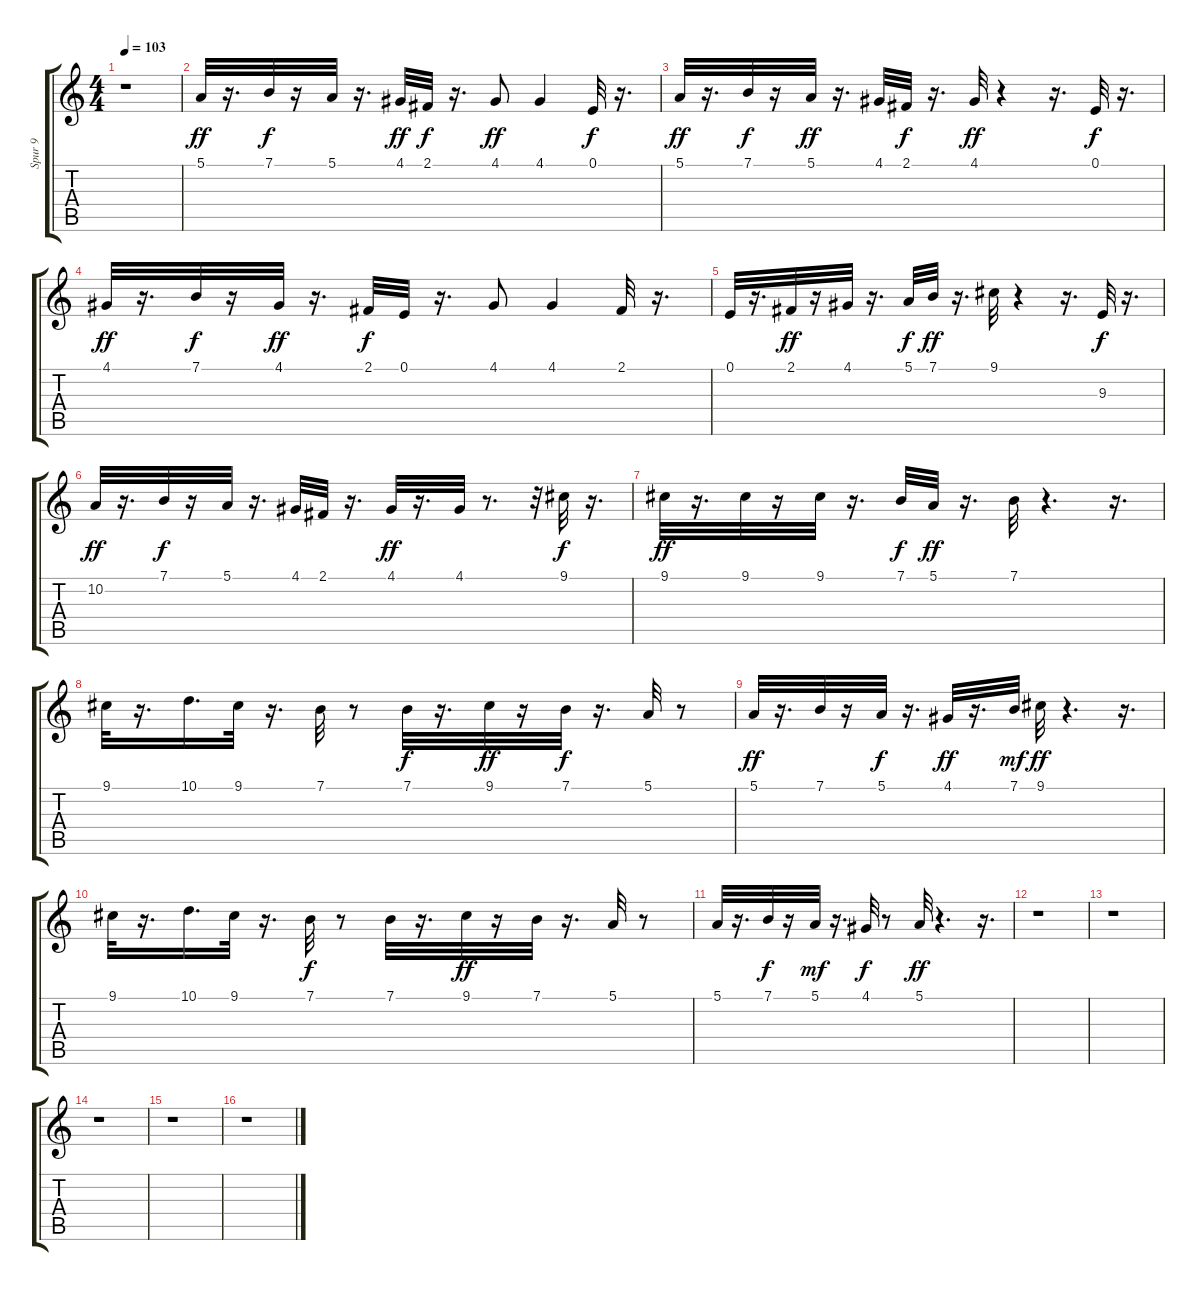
\track ("Spur 9" "Spur 9") {instrument pizzicatostrings}
\staff {score tabs}
\tuning (E4 B3 G3 D3 A2 E2) {hide}
\ts (4 4)
\tempo 103
\clef g2
\ks c
r.1{dy ff} |
5.1.32 r.16{d} 7.1.32{dy f} r.16 5.1.32 r.16{d} 4.1.32{dy ff} 2.1.32{dy f} r.16{d} 4.1.8{dy ff} 4.1.4 0.1.32{dy f} r.16{d} |
5.1.32{dy ff} r.16{d} 7.1.32{dy f} r.16 5.1.32{dy ff} r.16{d} 4.1.32 2.1.32{dy f} r.16{d} 4.1.32{dy ff} r.4 r.16{d} 0.1.32{dy f} r.16{d} |
4.1.32{dy ff} r.16{d} 7.1.32{dy f} r.16 4.1.32{dy ff} r.16{d} 2.1.32{dy f} 0.1.32 r.16{d} 4.1.8 4.1.4 2.1.32 r.16{d} |
0.1.32 r.16{d} 2.1.32{dy ff} r.16 4.1.32 r.16{d} 5.1.32{dy f} 7.1.32{dy ff} r.16{d} 9.1.32 r.4 r.16{d} 9.3.32{dy f} r.16{d} |
10.2.32{dy ff} r.16{d} 7.1.32{dy f} r.16 5.1.32 r.16{d} 4.1.32 2.1.32 r.16{d} 4.1.32{dy ff} r.16{d} 4.1.32 r.8{d} r.32 9.1.32{dy f} r.16{d} |
9.1.32{dy ff} r.16{d} 9.1.32 r.16 9.1.32 r.16{d} 7.1.32{dy f} 5.1.32{dy ff} r.16{d} 7.1.32 r.4{d} r.16{d} |
9.1.32 r.16{d} 10.1.16{d} 9.1.32 r.16{d} 7.1.32 r.8 7.1.32{dy f} r.16{d} 9.1.32{dy ff} r.16 7.1.32{dy f} r.16{d} 5.1.32 r.8 |
5.1.32{dy ff} r.16{d} 7.1.32 r.16 5.1.32{dy f} r.16{d} 4.1.32{dy ff} r.16{d} 7.1.32{dy mf} 9.1.32{dy ff} r.4{d} r.16{d} |
9.1.32 r.16{d} 10.1.16{d} 9.1.32 r.16{d} 7.1.32{dy f} r.8 7.1.32 r.16{d} 9.1.32{dy ff} r.16 7.1.32 r.16{d} 5.1.32 r.8 |
5.1.32 r.16{d} 7.1.32{dy f} r.16 5.1.32{dy mf} r.16{d} 4.1.32{dy f} r.8 5.1.32{dy ff} r.4{d} r.16{d} |
r.1 |
r.1 |
r.1 |
r.1 |
r.1
